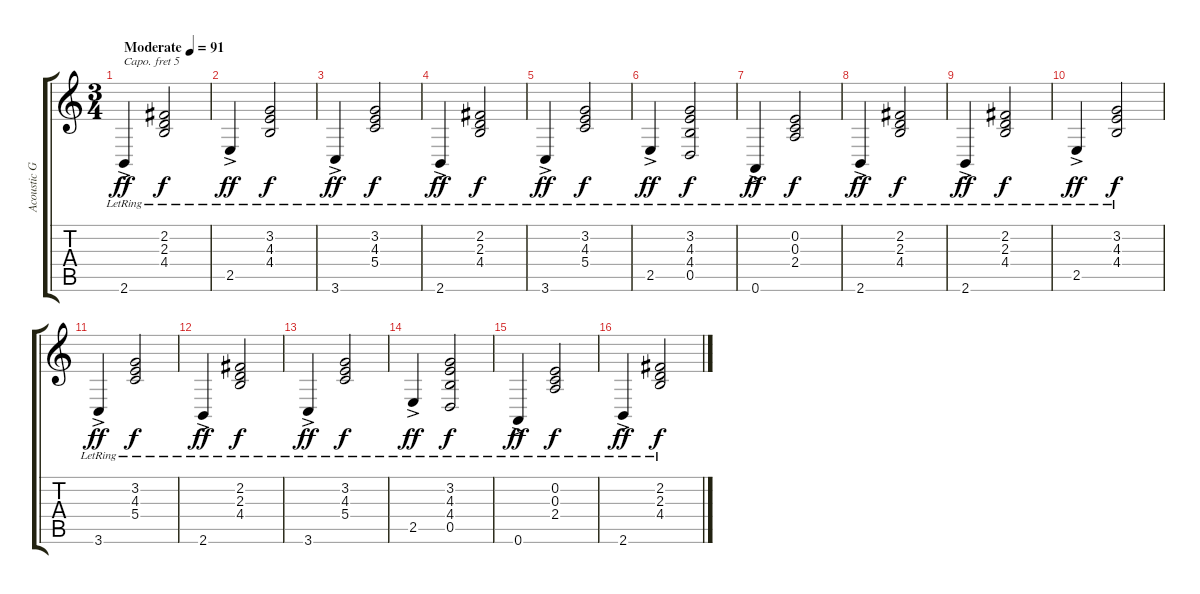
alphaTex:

\track ("Acoustic Guitar 2" "Acoustic G") {instrument acousticgrandpiano}
\staff {score tabs}
\capo 5
\tuning (E4 B3 G3 D3 A2 E2) {hide}
\ts (3 4)
\tempo (91 "Moderate")
\clef g2
\ks c
2.6{ac lr}.4{dy ff instrument acousticgrandpiano} (2.2{lr} 2.3{lr} 4.4{lr}).2{dy f} |
2.5{ac lr}.4{dy ff} (3.2{lr} 4.3{lr} 4.4{lr}).2{dy f} |
3.6{ac lr}.4{dy ff} (3.2{lr} 4.3{lr} 5.4{lr}).2{dy f} |
2.6{ac lr}.4{dy ff} (2.2{lr} 2.3{lr} 4.4{lr}).2{dy f} |
3.6{ac lr}.4{dy ff} (3.2{lr} 4.3{lr} 5.4{lr}).2{dy f} |
2.5{ac lr}.4{dy ff} (3.2{lr} 4.3{lr} 4.4{lr} 0.5{lr}).2{dy f} |
0.6{ac lr}.4{dy ff} (0.2{lr} 0.3{lr} 2.4{lr}).2{dy f} |
2.6{ac lr}.4{dy ff} (2.2{lr} 2.3{lr} 4.4{lr}).2{dy f} |
2.6{ac lr}.4{dy ff} (2.2{lr} 2.3{lr} 4.4{lr}).2{dy f} |
2.5{ac lr}.4{dy ff} (3.2{lr} 4.3{lr} 4.4{lr}).2{dy f} |
3.6{ac lr}.4{dy ff} (3.2{lr} 4.3{lr} 5.4{lr}).2{dy f} |
2.6{ac lr}.4{dy ff} (2.2{lr} 2.3{lr} 4.4{lr}).2{dy f} |
3.6{ac lr}.4{dy ff} (3.2{lr} 4.3{lr} 5.4{lr}).2{dy f} |
2.5{ac lr}.4{dy ff} (3.2{lr} 4.3{lr} 4.4{lr} 0.5{lr}).2{dy f} |
0.6{ac lr}.4{dy ff} (0.2{lr} 0.3{lr} 2.4{lr}).2{dy f} |
2.6{ac lr}.4{dy ff} (2.2{lr} 2.3{lr} 4.4{lr}).2{dy f}
